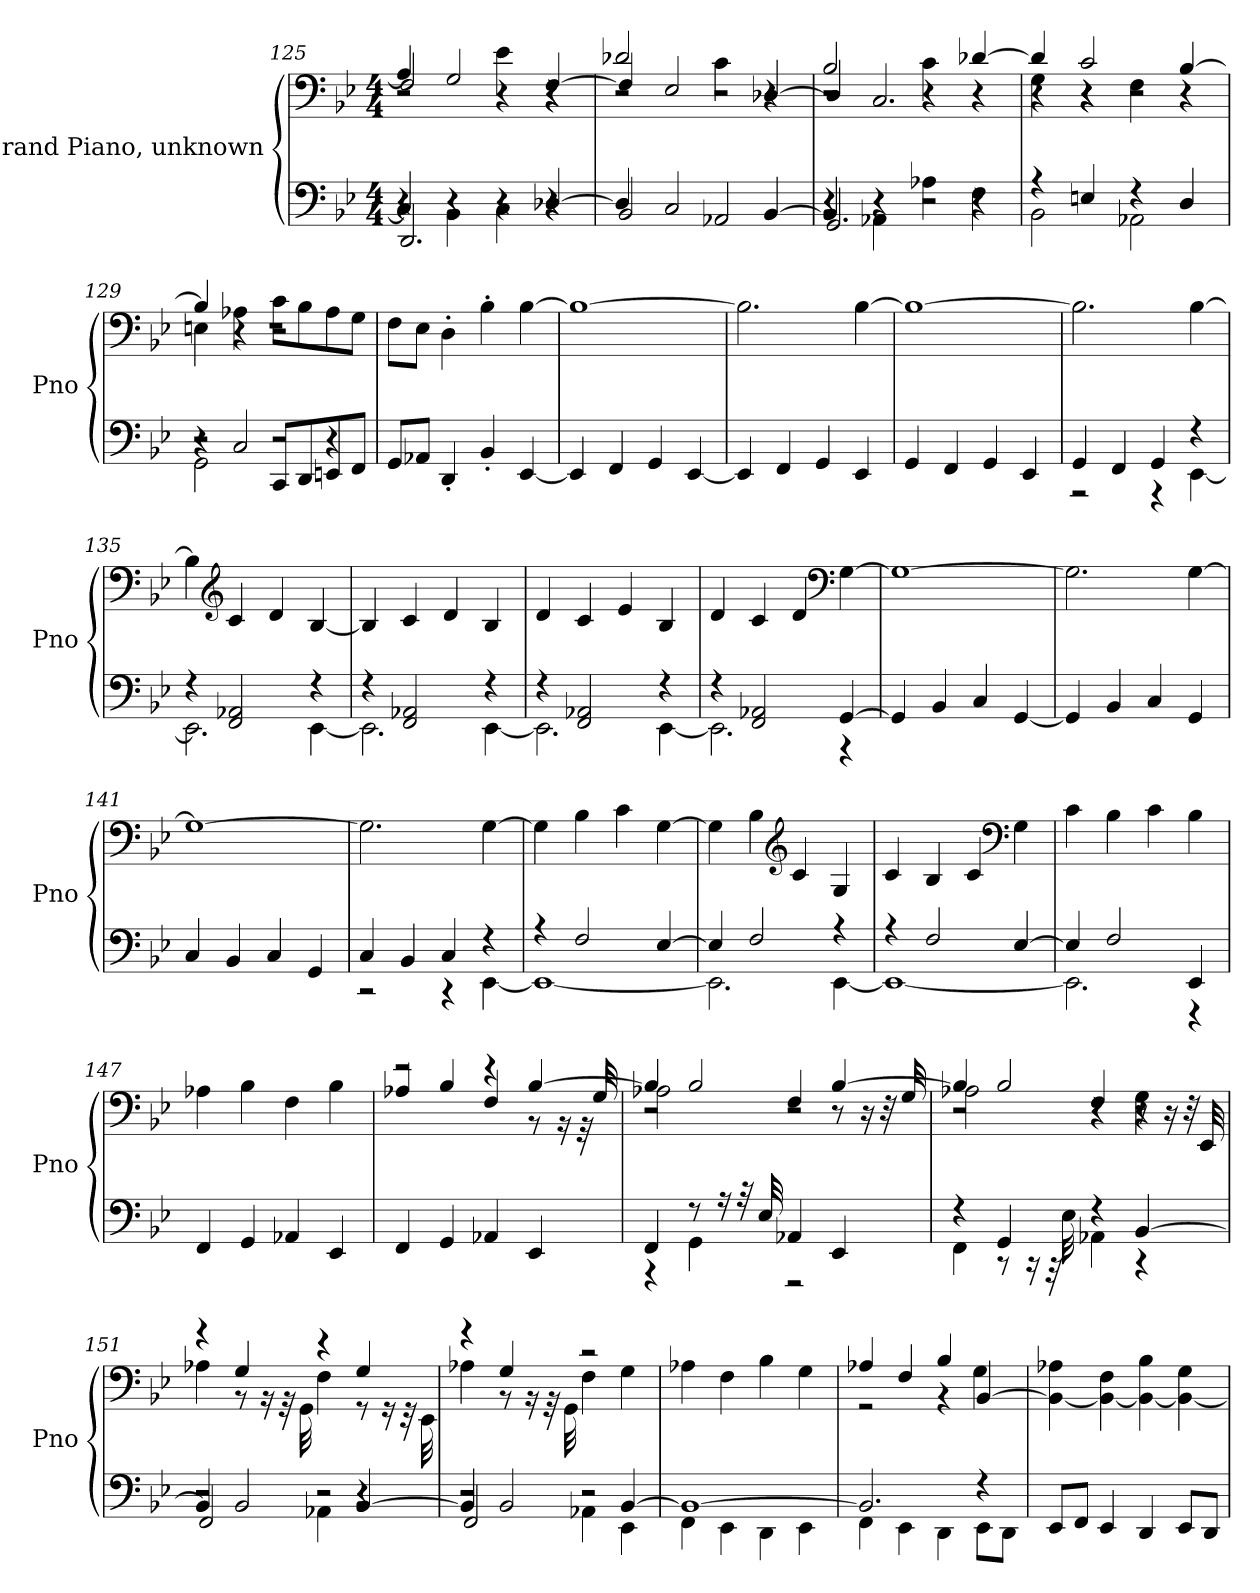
**kern	**kern
*part1	*part1
*staff2	*staff1
*I"Grand Piano, unknown	*
*I'Pno	*
*clefF4	*clefF4
*k[b-e-]	*k[b-e-]
*M4/4	*M4/4
=125	=125
*^	*^
*	*^	*	*^
4C/]	4r	2.DD/	4A-/]	2r	2F/
4r	4BB-\	.	2G/	.	.
4r	4C\	.	.	4e-\	4r
[4D-X/	4r	4r	4r	4r	[4F/
*	*v	*v	*	*	*
=126	=126	=126	=126	=126
4D-/]	2BB-/	2d-X/	2r	4F/]
2C/	.	.	.	2E-/
.	2AA-X/	2r	4c\	.
[4BB-/	.	.	4r	[4D-X/
=127	=127	=127	=127	=127
*	*^	*	*	*
4BB-/]	4r	2.GG/	2B-/	2r	4D-/]
4r	4AA-X\	.	.	.	2.C/
2r	4A-X\	.	4r	4c\	.
.	4F\	4r	[4d-X/	4r	.
*	*v	*v	*	*	*
=128	=128	=128	=128	=128
4r	2BB-\	4d-/]	4G\	4r
4En/	.	4r	4r	2c/
4r	2AA-X\	2r	4F\	.
4D/	.	.	4r	[4B-/
=129	=129	=129	=129	=129
*	*^	*	*	*
4r	2GG\	2r	1r	4En\	4B-/]
2C/	.	.	.	4A-X\	4r
.	2r	8CC/L	.	8c\L	2r
.	.	8DD/	.	8B-\	.
4r	.	8EEn/	.	8A-\	.
.	.	8FF/J	.	8G\J	.
*v	*v	*v	*	*	*
*	*v	*v	*v
!!LO:LB:g=z
=130	=130
8GG/L	8F\L
8AA-X/J	8E-\J
4DD'/	4D'\
4BB-'/	4B-'\
[4EE-/	[4B-\
=131	=131
4EE-/]	1B-_
4FF/	.
4GG/	.
[4EE-/	.
=132	=132
4EE-/]	2.B-\]
4FF/	.
4GG/	.
4EE-/	[4B-\
=133	=133
4GG/	1B-_
4FF/	.
4GG/	.
4EE-/	.
=134	=134
*^	*
4GG/	2r	2.B-\]
4FF/	.	.
4GG/	4r	.
4r	[4EE-\	[4B-\
=135	=135	=135
4r	2.EE-\]	4B-\]
*	*	*clefG2
2FF/ 2AA-X/	.	4c/
.	.	4d/
4r	[4EE-\	[4B-/
=136	=136	=136
4r	2.EE-\]	4B-/]
2FF/ 2AA-X/	.	4c/
.	.	4d/
4r	[4EE-\	4B-/
=137	=137	=137
4r	2.EE-\]	4d/
2FF/ 2AA-X/	.	4c/
.	.	4e-/
4r	[4EE-\	4B-/
!!LO:LB:g=z
=138	=138	=138
4r	2.EE-\]	4d/
2FF/ 2AA-X/	.	4c/
.	.	4d/
*	*	*clefF4
[4GG/	4r	[4G\
*v	*v	*
=139	=139
4GG/]	1G_
4BB-/	.
4C/	.
[4GG/	.
=140	=140
4GG/]	2.G\]
4BB-/	.
4C/	.
4GG/	[4G\
=141	=141
4C/	1G_
4BB-/	.
4C/	.
4GG/	.
=142	=142
*^	*
4C/	2r	2.G\]
4BB-/	.	.
4C/	4r	.
4r	[4EE-\	[4G\
=143	=143	=143
4r	1EE-_	4G\]
2F/	.	4B-\
.	.	4c\
[4E-/	.	[4G\
=144	=144	=144
4E-/]	2.EE-\]	4G\]
2F/	.	4B-\
*	*	*clefG2
.	.	4c/
4r	[4EE-\	4G/
!!LO:LB:g=z
=145	=145	=145
4r	1EE-_	4c/
2F/	.	4B-/
.	.	4c/
*	*	*clefF4
[4E-/	.	4G\
=146	=146	=146
4E-/]	2.EE-\]	4c\
2F/	.	4B-\
.	.	4c\
4EE-/	4r	4B-\
*v	*v	*
=147	=147
4FF/	4A-X\
4GG/	4B-\
4AA-X/	4F\
4EE-/	4B-\
=148	=148
*	*^
4FF/	2r	4A-X/
4GG/	.	4B-/
4AA-X/	4r	4F/
4EE-/	[4B-/	8r
.	.	16r
.	.	32r
.	.	32G/
=149	=149	=149
*^	*	*^
4FF/	4r	4B-/]	2A-X\	2r
8r	4GG\	2B-/	.	.
16r	.	.	.	.
32r	.	.	.	.
32E-/	.	.	.	.
4AA-X/	2r	.	2r	4F/
4EE-/	.	[4B-/	.	8r
.	.	.	.	16r
.	.	.	.	32r
.	.	.	.	32G/
!!LO:PB:g=z	!!	!!
=150	=150	=150	=150	=150
4r	4FF\	4B-/]	2A-X\	2r
4GG/	8r	2B-/	.	.
.	16r	.	.	.
.	32r	.	.	.
.	32E-\	.	.	.
4r	4AA-X\	.	4r	4F/
[4BB-/	4r	4r	4G\	8r
.	.	.	.	16r
.	.	.	.	32r
.	.	.	.	32EE-/
*	*	*	*v	*v
=151	=151	=151	=151
*	*^	*	*
4BB-/]	2r	2FF/	4r	4A-X\
2BB-/	.	.	4G/	8r
.	.	.	.	16r
.	.	.	.	32r
.	.	.	.	32GG\
.	4AA-X\	2r	4r	4F\
[4BB-/	4r	.	4G/	8r
.	.	.	.	16r
.	.	.	.	32r
.	.	.	.	32EE-\
=152	=152	=152	=152	=152
4BB-/]	2r	2FF/	4r	4A-X\
2BB-/	.	.	4G/	8r
.	.	.	.	16r
.	.	.	.	32r
.	.	.	.	32GG\
.	4AA-X\	2r	2r	4F\
[4BB-/	4EE-\	.	.	4G\
*	*v	*v	*	*
*	*	*v	*v
=153	=153	=153
1BB-_	4FF\	4A-X\
.	4EE-\	4F\
.	4DD\	4B-\
.	4EE-\	4G\
=154	=154	=154
*	*	*^
2.BB-/]	4FF\	4A-X/	2r
.	4EE-\	4F/	.
.	4DD\	4B-/	4r
4r	8EE-\L	[4BB-/	4G\
.	8DD\J	.	.
*v	*v	*	*
*	*v	*v
!!LO:LB:g=z
=155	=155
8EE-/L	4BB-\_ 4A-X\
8FF/J	.
4EE-/	4BB-\_ 4F\
4DD/	4BB-\_ 4B-\
8EE-/L	4BB-\_ 4G\
8DD/J	.
=	=
*-	*-
